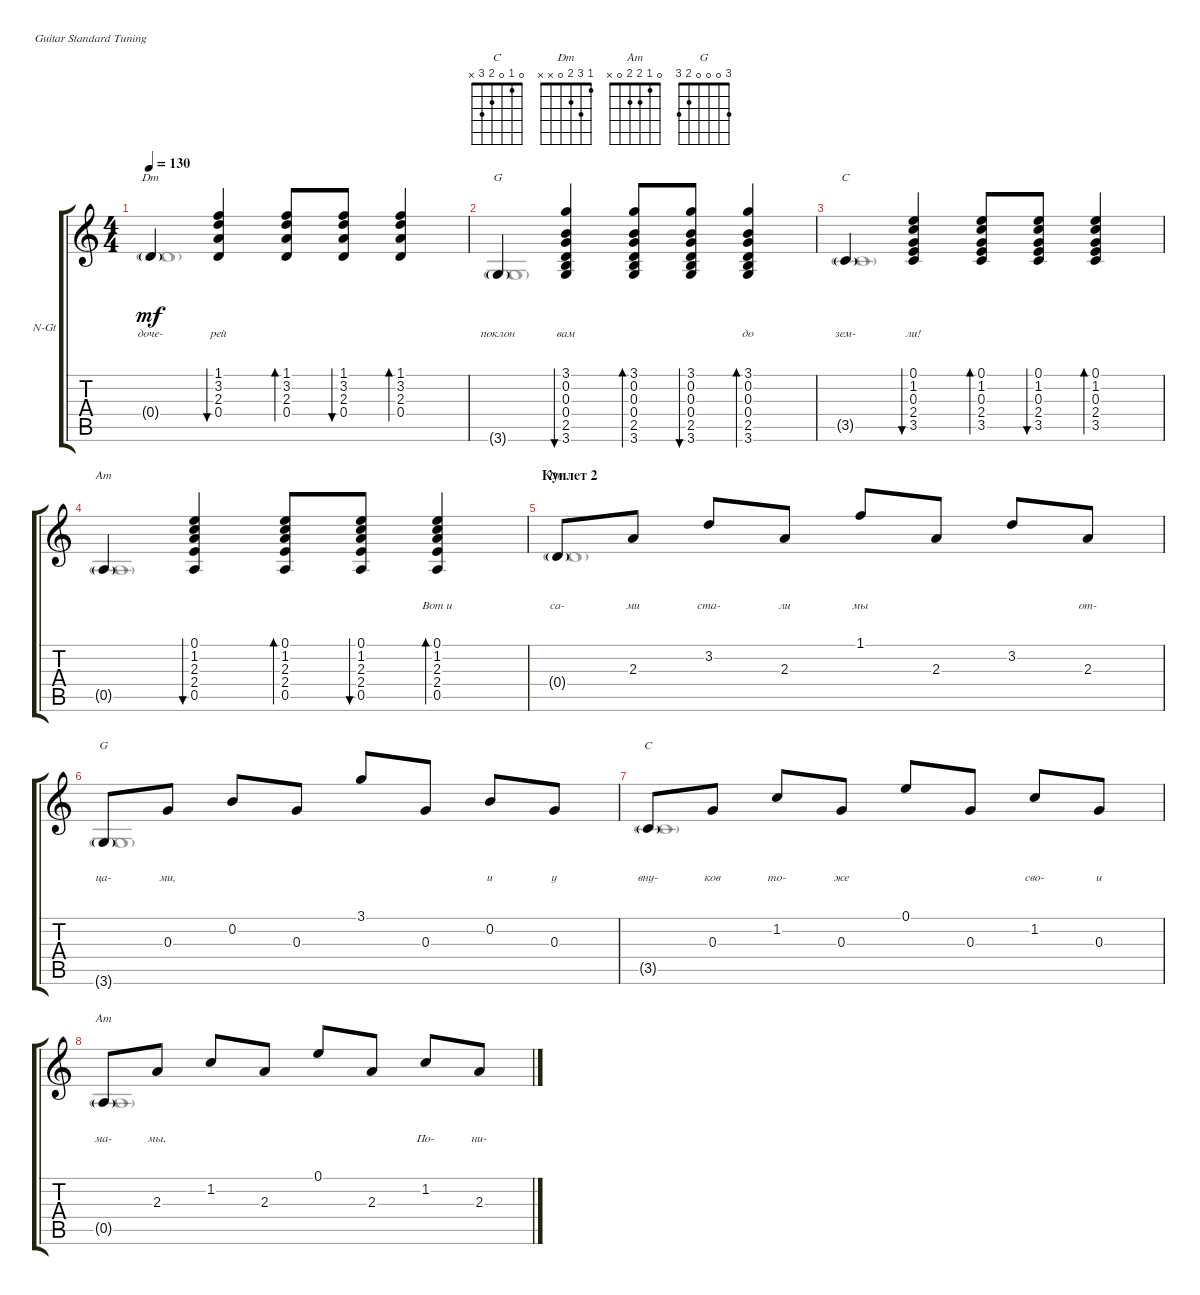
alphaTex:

\defaultSystemsLayout 4
\bracketExtendMode groupsimilarinstruments
\firstSystemTrackNameOrientation horizontal
\otherSystemsTrackNameOrientation horizontal
\track ("Nylon Guitar" "N-Gt") {instrument acousticguitarnylon}
\staff {score tabs}
\tuning (E4 B3 G3 D3 A2 E2)
\chord ("C" 0 1 0 2 3 x)
\chord ("Dm" 1 3 2 0 x x)
\chord ("Am" 0 1 2 2 0 x)
\chord ("G" 3 0 0 0 2 3)
\voice
\ts (4 4)
\tempo 130
\clef g2
\ks c
0.4{g}.4{ch "Dm" lyrics (0 "доче-") lyrics (1 "") lyrics (2 "") lyrics (3 "") lyrics (4 "") dy mf} (0.4 2.3 3.2 1.1).4{bu 30 lyrics (0 "рей") lyrics (1 "") lyrics (2 "") lyrics (3 "") lyrics (4 "")} (0.4 2.3 3.2 1.1).8{bd 30 lyrics (0 "") lyrics (1 "") lyrics (2 "") lyrics (3 "") lyrics (4 "")} (0.4 2.3 3.2 1.1).8{bu 30 lyrics (0 "") lyrics (1 "") lyrics (2 "") lyrics (3 "") lyrics (4 "")} (0.4 2.3 3.2 1.1).4{bd 30 lyrics (0 "") lyrics (1 "") lyrics (2 "") lyrics (3 "") lyrics (4 "")} |
3.6{g}.4{ch "G" lyrics (0 "поклон") lyrics (1 "") lyrics (2 "") lyrics (3 "") lyrics (4 "")} (3.6 2.5 0.4 0.3 0.2 3.1).4{bu 30 lyrics (0 "вам") lyrics (1 "") lyrics (2 "") lyrics (3 "") lyrics (4 "")} (3.6 2.5 0.4 0.3 0.2 3.1).8{bd 30 lyrics (0 "") lyrics (1 "") lyrics (2 "") lyrics (3 "") lyrics (4 "")} (3.6 2.5 0.4 0.3 0.2 3.1).8{bu 30 lyrics (0 "") lyrics (1 "") lyrics (2 "") lyrics (3 "") lyrics (4 "")} (3.6 2.5 0.4 0.3 0.2 3.1).4{bd 30 lyrics (0 "до") lyrics (1 "") lyrics (2 "") lyrics (3 "") lyrics (4 "")} |
3.5{g}.4{ch "C" lyrics (0 "зем-") lyrics (1 "") lyrics (2 "") lyrics (3 "") lyrics (4 "")} (3.5 2.4 0.3 1.2 0.1).4{bu 30 lyrics (0 "ли!") lyrics (1 "") lyrics (2 "") lyrics (3 "") lyrics (4 "")} (3.5 2.4 0.3 1.2 0.1).8{bd 30 lyrics (0 "") lyrics (1 "") lyrics (2 "") lyrics (3 "") lyrics (4 "")} (3.5 2.4 0.3 1.2 0.1).8{bu 30 lyrics (0 "") lyrics (1 "") lyrics (2 "") lyrics (3 "") lyrics (4 "")} (3.5 2.4 0.3 1.2 0.1).4{bd 30 lyrics (0 "") lyrics (1 "") lyrics (2 "") lyrics (3 "") lyrics (4 "")} |
0.5{g}.4{ch "Am" lyrics (0 "") lyrics (1 "") lyrics (2 "") lyrics (3 "") lyrics (4 "")} (0.5 2.4 2.3 1.2 0.1).4{bu 30 lyrics (0 "") lyrics (1 "") lyrics (2 "") lyrics (3 "") lyrics (4 "")} (0.5 2.4 2.3 1.2 0.1).8{bd 30 lyrics (0 "") lyrics (1 "") lyrics (2 "") lyrics (3 "") lyrics (4 "")} (0.5 2.4 2.3 1.2 0.1).8{bu 30 lyrics (0 "") lyrics (1 "") lyrics (2 "") lyrics (3 "") lyrics (4 "")} (0.5 2.4 2.3 1.2 0.1).4{bd 30 lyrics (0 "Вот и") lyrics (1 "") lyrics (2 "") lyrics (3 "") lyrics (4 "")} |
\section ("" "Куплет 2")
0.4{g}.8{ch "Dm" lyrics (0 "са-") lyrics (1 "") lyrics (2 "") lyrics (3 "") lyrics (4 "")} 2.3.8{lyrics (0 "ми") lyrics (1 "") lyrics (2 "") lyrics (3 "") lyrics (4 "")} 3.2.8{lyrics (0 "ста-") lyrics (1 "") lyrics (2 "") lyrics (3 "") lyrics (4 "")} 2.3.8{lyrics (0 "ли") lyrics (1 "") lyrics (2 "") lyrics (3 "") lyrics (4 "")} 1.1.8{lyrics (0 "мы") lyrics (1 "") lyrics (2 "") lyrics (3 "") lyrics (4 "")} 2.3.8{lyrics (0 "") lyrics (1 "") lyrics (2 "") lyrics (3 "") lyrics (4 "")} 3.2.8{lyrics (0 "") lyrics (1 "") lyrics (2 "") lyrics (3 "") lyrics (4 "")} 2.3.8{lyrics (0 "от-") lyrics (1 "") lyrics (2 "") lyrics (3 "") lyrics (4 "")} |
3.6{g}.8{ch "G" lyrics (0 "ца-") lyrics (1 "") lyrics (2 "") lyrics (3 "") lyrics (4 "")} 0.3.8{lyrics (0 "ми,") lyrics (1 "") lyrics (2 "") lyrics (3 "") lyrics (4 "")} 0.2.8{lyrics (0 "") lyrics (1 "") lyrics (2 "") lyrics (3 "") lyrics (4 "")} 0.3.8{lyrics (0 "") lyrics (1 "") lyrics (2 "") lyrics (3 "") lyrics (4 "")} 3.1.8{lyrics (0 "") lyrics (1 "") lyrics (2 "") lyrics (3 "") lyrics (4 "")} 0.3.8{lyrics (0 "") lyrics (1 "") lyrics (2 "") lyrics (3 "") lyrics (4 "")} 0.2.8{lyrics (0 "и") lyrics (1 "") lyrics (2 "") lyrics (3 "") lyrics (4 "")} 0.3.8{lyrics (0 "у") lyrics (1 "") lyrics (2 "") lyrics (3 "") lyrics (4 "")} |
3.5{g}.8{ch "C" lyrics (0 "вну-") lyrics (1 "") lyrics (2 "") lyrics (3 "") lyrics (4 "")} 0.3.8{lyrics (0 "ков") lyrics (1 "") lyrics (2 "") lyrics (3 "") lyrics (4 "")} 1.2.8{lyrics (0 "то-") lyrics (1 "") lyrics (2 "") lyrics (3 "") lyrics (4 "")} 0.3.8{lyrics (0 "же") lyrics (1 "") lyrics (2 "") lyrics (3 "") lyrics (4 "")} 0.1.8{lyrics (0 "") lyrics (1 "") lyrics (2 "") lyrics (3 "") lyrics (4 "")} 0.3.8{lyrics (0 "") lyrics (1 "") lyrics (2 "") lyrics (3 "") lyrics (4 "")} 1.2.8{lyrics (0 "сво-") lyrics (1 "") lyrics (2 "") lyrics (3 "") lyrics (4 "")} 0.3.8{lyrics (0 "и") lyrics (1 "") lyrics (2 "") lyrics (3 "") lyrics (4 "")} |
0.5{g}.8{ch "Am" lyrics (0 "ма-") lyrics (1 "") lyrics (2 "") lyrics (3 "") lyrics (4 "")} 2.3.8{lyrics (0 "мы.") lyrics (1 "") lyrics (2 "") lyrics (3 "") lyrics (4 "")} 1.2.8{lyrics (0 "") lyrics (1 "") lyrics (2 "") lyrics (3 "") lyrics (4 "")} 2.3.8{lyrics (0 "") lyrics (1 "") lyrics (2 "") lyrics (3 "") lyrics (4 "")} 0.1.8{lyrics (0 "") lyrics (1 "") lyrics (2 "") lyrics (3 "") lyrics (4 "")} 2.3.8{lyrics (0 "") lyrics (1 "") lyrics (2 "") lyrics (3 "") lyrics (4 "")} 1.2.8{lyrics (0 "По-") lyrics (1 "") lyrics (2 "") lyrics (3 "") lyrics (4 "")} 2.3.8{lyrics (0 "ни-") lyrics (1 "") lyrics (2 "") lyrics (3 "") lyrics (4 "")}
\voice
\clef g2
\ottava regular
\simile none
\ks c
0.4{g}.1{dy mf} |
3.6{g}.1 |
3.5{g}.1 |
0.5{g}.1 |
0.4{g}.1 |
3.6{g}.1 |
3.5{g}.1 |
0.5{g}.1
